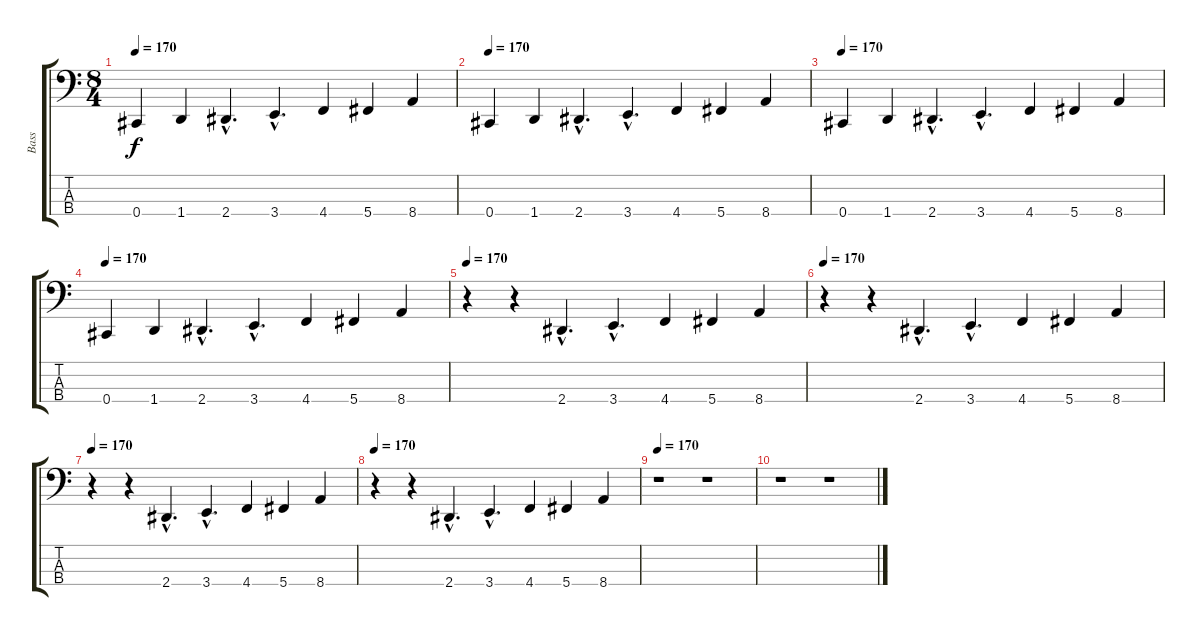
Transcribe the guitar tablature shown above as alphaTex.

\track ("Bass" "Bass") {instrument electricbassfinger}
\staff {score tabs}
\tuning (Gb2 Db2 Ab1 Db1) {hide}
\ts (8 4)
\tempo 170
\clef f4
\ks c
0.4.4{dy f} 1.4.4 2.4{hac}.4{d} 3.4{hac}.4{d} 4.4.4 5.4.4 8.4.4 |
\tempo 170
0.4.4 1.4.4 2.4{hac}.4{d} 3.4{hac}.4{d} 4.4.4 5.4.4 8.4.4 |
\tempo 170
0.4.4 1.4.4 2.4{hac}.4{d} 3.4{hac}.4{d} 4.4.4 5.4.4 8.4.4 |
\tempo 170
0.4.4 1.4.4 2.4{hac}.4{d} 3.4{hac}.4{d} 4.4.4 5.4.4 8.4.4 |
\tempo 170
r.4 r.4 2.4{hac}.4{d} 3.4{hac}.4{d} 4.4.4 5.4.4 8.4.4 |
\tempo 170
r.4 r.4 2.4{hac}.4{d} 3.4{hac}.4{d} 4.4.4 5.4.4 8.4.4 |
\tempo 170
r.4 r.4 2.4{hac}.4{d} 3.4{hac}.4{d} 4.4.4 5.4.4 8.4.4 |
\tempo 170
r.4 r.4 2.4{hac}.4{d} 3.4{hac}.4{d} 4.4.4 5.4.4 8.4.4 |
\tempo 170
r.1 r.1 |
r.1 r.1
